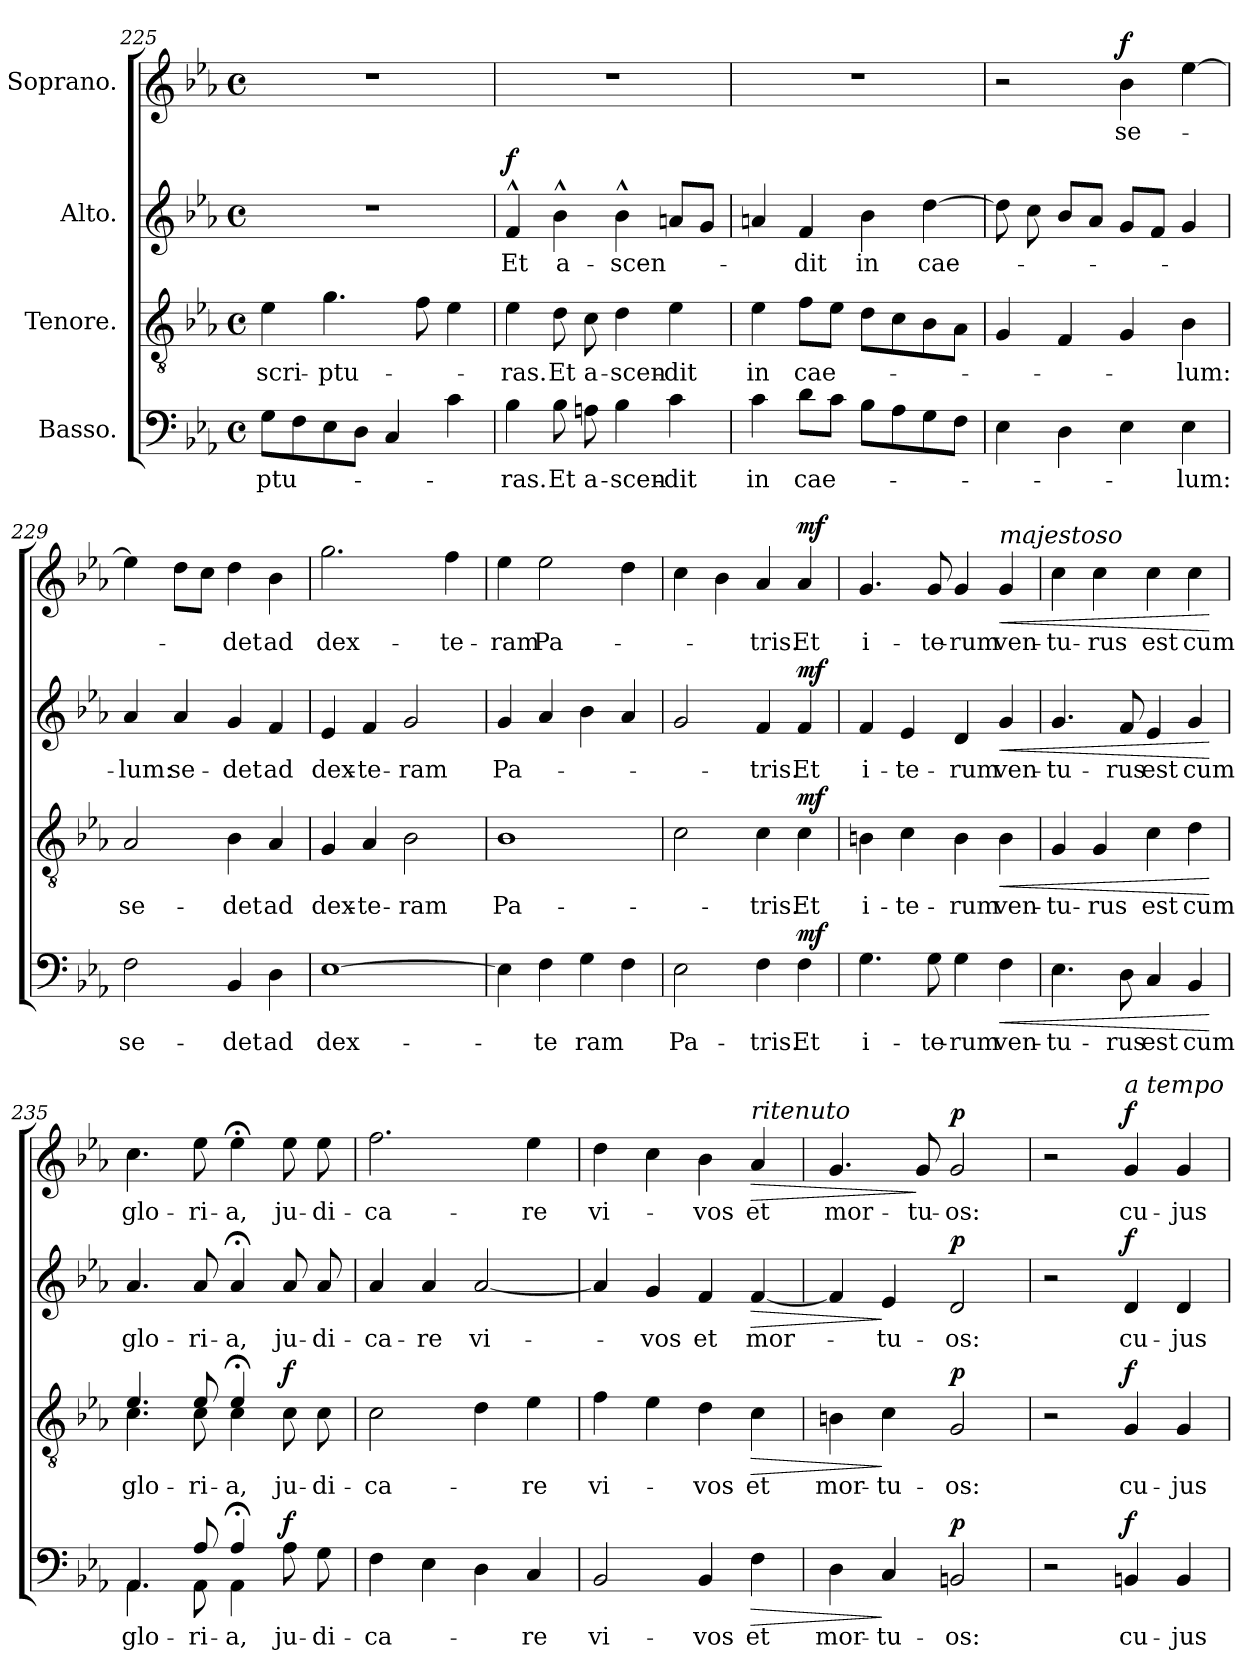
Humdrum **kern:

**kern	**text	**dynam	**kern	**text	**dynam	**kern	**text	**dynam	**kern	**text	**dynam
*part4	*part4	*part4	*part3	*part3	*part3	*part2	*part2	*part2	*part1	*part1	*part1
*staff4	*staff4	*staff4	*staff3	*staff3	*staff3	*staff2	*staff2	*staff2	*staff1	*staff1	*staff1
*I"Basso.	*	*	*I"Tenore.	*	*	*I"Alto.	*	*	*I"Soprano.	*	*
*clefF4	*	*	*clefGv2	*	*	*clefG2	*	*	*clefG2	*	*
*k[b-e-a-]	*	*	*k[b-e-a-]	*	*	*k[b-e-a-]	*	*	*k[b-e-a-]	*	*
*M4/4	*	*	*M4/4	*	*	*M4/4	*	*	*M4/4	*	*
*met(c)	*	*	*met(c)	*	*	*met(c)	*	*	*met(c)	*	*
=225	=225	=225	=225	=225	=225	=225	=225	=225	=225	=225	=225
!	!LO:LY:b	!	!	!LO:LY:b	!	!	!	!	!	!	!
8G\L	-ptu-	.	4e-\	scri-	.	1r	.	.	1r	.	.
8F\	.	.	.	.	.	.	.	.	.	.	.
!	!	!	!	!LO:LY:b	!	!	!	!	!	!	!
8E-\	.	.	4.g\	ptu-	.	.	.	.	.	.	.
8D\J	.	.	.	.	.	.	.	.	.	.	.
4C/	.	.	.	.	.	.	.	.	.	.	.
.	.	.	8f\	.	.	.	.	.	.	.	.
4c\	.	.	4e-\	.	.	.	.	.	.	.	.
=226	=226	=226	=226	=226	=226	=226	=226	=226	=226	=226	=226
!	!LO:LY:b	!	!	!LO:LY:b	!	!	!LO:LY:b	!LO:DY:a	!	!	!
4B-\	-ras.	.	4e-\	-ras.	.	4f^^/	Et	f	1r	.	.
!	!LO:LY:b	!	!	!LO:LY:b	!	!	!LO:LY:b	!	!	!	!
8B-\	Et	.	8d\	Et	.	4b-^^\	a-	.	.	.	.
!	!LO:LY:b	!	!	!LO:LY:b	!	!	!	!	!	!	!
8An\	a-	.	8c\	a-	.	.	.	.	.	.	.
!	!LO:LY:b	!	!	!LO:LY:b	!	!	!LO:LY:b	!	!	!	!
4B-\	-scen-	.	4d\	-scen-	.	4b-^^\	-scen-	.	.	.	.
!	!LO:LY:b	!	!	!LO:LY:b	!	!	!	!	!	!	!
4c\	-dit	.	4e-\	-dit	.	8an/L	.	.	.	.	.
.	.	.	.	.	.	8g/J	.	.	.	.	.
!!LO:PB:g=z
=227	=227	=227	=227	=227	=227	=227	=227	=227	=227	=227	=227
!	!LO:LY:b	!	!	!LO:LY:b	!	!	!	!	!	!	!
4c\	in	.	4e-\	in	.	4an/	.	.	1r	.	.
!	!LO:LY:b	!	!	!LO:LY:b	!	!	!LO:LY:b	!	!	!	!
8d\L	cae-	.	8f\L	cae-	.	4f/	dit	.	.	.	.
8c\J	.	.	8e-\J	.	.	.	.	.	.	.	.
!	!	!	!	!	!	!	!LO:LY:b	!	!	!	!
8B-\L	.	.	8d\L	.	.	4b-\	in	.	.	.	.
8A-\	.	.	8c\	.	.	.	.	.	.	.	.
!	!	!	!	!	!	!	!LO:LY:b	!	!	!	!
8G\	.	.	8B-\	.	.	[4dd\	cae-	.	.	.	.
8F\J	.	.	8A-\J	.	.	.	.	.	.	.	.
=228	=228	=228	=228	=228	=228	=228	=228	=228	=228	=228	=228
4E-\	.	.	4G/	.	.	8dd\]	.	.	2r	.	.
.	.	.	.	.	.	8cc\	.	.	.	.	.
4D\	.	.	4F/	.	.	8b-/L	.	.	.	.	.
.	.	.	.	.	.	8a-/J	.	.	.	.	.
!	!	!	!	!	!	!	!	!	!	!LO:LY:b	!LO:DY:a
4E-\	.	.	4G/	.	.	8g/L	.	.	4b-\	se-	f
.	.	.	.	.	.	8f/J	.	.	.	.	.
!	!LO:LY:b	!	!	!LO:LY:b	!	!	!	!	!	!	!
4E-\	lum:	.	4B-\	lum:	.	4g/	.	.	[4ee-\	.	.
=229	=229	=229	=229	=229	=229	=229	=229	=229	=229	=229	=229
!	!LO:LY:b	!	!	!LO:LY:b	!	!	!LO:LY:b	!	!	!	!
2F\	se-	.	2A-/	se-	.	4a-/	lum:	.	4ee-\]	.	.
!	!	!	!	!	!	!	!LO:LY:b	!	!	!	!
.	.	.	.	.	.	4a-/	se-	.	8dd\L	.	.
.	.	.	.	.	.	.	.	.	8cc\J	.	.
!	!LO:LY:b	!	!	!LO:LY:b	!	!	!LO:LY:b	!	!	!LO:LY:b	!
4BB-/	-det	.	4B-\	-det	.	4g/	-det	.	4dd\	-det	.
!	!LO:LY:b	!	!	!LO:LY:b	!	!	!LO:LY:b	!	!	!LO:LY:b	!
4D\	ad	.	4A-/	ad	.	4f/	ad	.	4b-\	ad	.
=230	=230	=230	=230	=230	=230	=230	=230	=230	=230	=230	=230
!	!LO:LY:b	!	!	!LO:LY:b	!	!	!LO:LY:b	!	!	!LO:LY:b	!
[1E-	dex-	.	4G/	dex-	.	4e-/	dex-	.	2.gg\	dex-	.
!	!	!	!	!LO:LY:b	!	!	!LO:LY:b	!	!	!	!
.	.	.	4A-/	-te-	.	4f/	-te-	.	.	.	.
!	!	!	!	!LO:LY:b	!	!	!LO:LY:b	!	!	!	!
.	.	.	2B-\	-ram	.	2g/	-ram	.	.	.	.
!	!	!	!	!	!	!	!	!	!	!LO:LY:b	!
.	.	.	.	.	.	.	.	.	4ff\	-te-	.
=231	=231	=231	=231	=231	=231	=231	=231	=231	=231	=231	=231
!	!	!	!	!LO:LY:b	!	!	!LO:LY:b	!	!	!LO:LY:b	!
4E-\]	.	.	1B-	Pa-	.	4g/	Pa-	.	4ee-\	ram	.
!	!LO:LY:b	!	!	!	!	!	!	!	!	!LO:LY:b	!
4F\	te	.	.	.	.	4a-/	.	.	2ee-\	Pa-	.
!	!LO:LY:b	!	!	!	!	!	!	!	!	!	!
4G\	ram	.	.	.	.	4b-\	.	.	.	.	.
4F\	.	.	.	.	.	4a-/	.	.	4dd\	.	.
=232	=232	=232	=232	=232	=232	=232	=232	=232	=232	=232	=232
!	!LO:LY:b	!	!	!	!	!	!	!	!	!	!
2E-\	Pa-	.	2c\	.	.	2g/	.	.	4cc\	.	.
.	.	.	.	.	.	.	.	.	4b-\	.	.
!	!LO:LY:b	!	!	!LO:LY:b	!	!	!LO:LY:b	!	!	!LO:LY:b	!
4F\	-tris.	.	4c\	-tris.	.	4f/	-tris.	.	4a-/	-tris.	.
!	!LO:LY:b	!LO:DY:a	!	!LO:LY:b	!LO:DY:a	!	!LO:LY:b	!LO:DY:a	!	!LO:LY:b	!LO:DY:a
4F\	Et	mf	4c\	Et	mf	4f/	Et	mf	4a-/	Et	mf
!!LO:LB:g=z
=233	=233	=233	=233	=233	=233	=233	=233	=233	=233	=233	=233
!	!LO:LY:b	!	!	!LO:LY:b	!	!	!LO:LY:b	!	!	!LO:LY:b	!
4.G\	i-	.	4Bn\	i-	.	4f/	i-	.	4.g/	i-	.
!	!	!	!	!LO:LY:b	!	!	!LO:LY:b	!	!	!	!
.	.	.	4c\	-te-	.	4e-/	-te-	.	.	.	.
!	!LO:LY:b	!	!	!	!	!	!	!	!	!LO:LY:b	!
8G\	-te-	.	.	.	.	.	.	.	8g/	-te-	.
!	!LO:LY:b	!	!	!LO:LY:b	!	!	!LO:LY:b	!	!	!LO:LY:b	!
4G\	-rum	.	4B\	-rum	.	4d/	-rum	.	4g/	-rum	.
!	!	!	!	!	!	!	!	!	!LO:TX:a:i:t=majestoso	!	!
!	!LO:LY:b	!LO:HP:b	!	!LO:LY:b	!LO:HP:b	!	!LO:LY:b	!LO:HP:b	!	!LO:LY:b	!LO:HP:b
4F\	ven-	<	4B\	ven-	<	4g/	ven-	<	4g/	ven-	<
=234	=234	=234	=234	=234	=234	=234	=234	=234	=234	=234	=234
!	!LO:LY:b	!	!	!LO:LY:b	!	!	!LO:LY:b	!	!	!LO:LY:b	!
4.E-\	-tu-	.	4G/	-tu-	.	4.g/	-tu-	.	4cc\	-tu-	.
!	!	!	!	!LO:LY:b	!	!	!	!	!	!LO:LY:b	!
.	.	.	4G/	-rus	.	.	.	.	4cc\	-rus	.
!	!LO:LY:b	!	!	!	!	!	!LO:LY:b	!	!	!	!
8D\	-rus	.	.	.	.	8f/	-rus	.	.	.	.
!	!LO:LY:b	!	!	!LO:LY:b	!	!	!LO:LY:b	!	!	!LO:LY:b	!
4C/	est	.	4c\	est	.	4e-/	est	.	4cc\	est	.
!	!LO:LY:b	!	!	!LO:LY:b	!	!	!LO:LY:b	!	!	!LO:LY:b	!
4BB-/	cum	.	4d\	cum	.	4g/	cum	.	4cc\	cum	.
.	.	[	.	.	[	.	.	[	.	.	[
=235	=235	=235	=235	=235	=235	=235	=235	=235	=235	=235	=235
!	!LO:LY:b	!	!	!LO:LY:b	!	!	!LO:LY:b	!	!	!LO:LY:b	!
*^	*	*	*^	*	*	*	*	*	*	*	*
4.AA-/	4.AA-\	glo-	.	4.e-/	4.c\	glo-	.	4.a-/	glo-	.	4.cc\	glo-	.
!	!	!LO:LY:b	!	!	!	!LO:LY:b	!	!	!LO:LY:b	!	!	!LO:LY:b	!
8A-/	8AA-\	-ri-	.	8e-/	8c\	-ri-	.	8a-/	-ri-	.	8ee-\	-ri-	.
!	!	!LO:LY:b	!	!	!	!LO:LY:b	!	!	!LO:LY:b	!	!	!LO:LY:b	!
4A-;</	4AA-\	-a,	.	4e-;</	4c\	-a,	.	4a-;</	-a,	.	4ee-;<\	-a,	.
!	!	!LO:LY:b	!LO:DY:a	!	!	!LO:LY:b	!LO:DY:a	!	!LO:LY:b	!	!	!LO:LY:b	!
8A-\	4ryy	ju-	f	8c\	4ryy	ju-	f	8a-/	ju-	.	8ee-\	ju-	.
!	!	!LO:LY:b	!	!	!	!LO:LY:b	!	!	!LO:LY:b	!	!	!LO:LY:b	!
8G\	.	-di-	.	8c\	.	-di-	.	8a-/	-di-	.	8ee-\	-di-	.
*v	*v	*	*	*	*	*	*	*	*	*	*	*	*
*	*	*	*v	*v	*	*	*	*	*	*	*	*
=236	=236	=236	=236	=236	=236	=236	=236	=236	=236	=236	=236
!	!LO:LY:b	!	!	!LO:LY:b	!	!	!LO:LY:b	!	!	!LO:LY:b	!
4F\	-ca-	.	2c\	-ca-	.	4a-/	-ca-	.	2.ff\	-ca-	.
!	!	!	!	!	!	!	!LO:LY:b	!	!	!	!
4E-\	.	.	.	.	.	4a-/	-re	.	.	.	.
!	!	!	!	!	!	!	!LO:LY:b	!	!	!	!
4D\	.	.	4d\	.	.	[2a-/	vi-	.	.	.	.
!	!LO:LY:b	!	!	!LO:LY:b	!	!	!	!	!	!LO:LY:b	!
4C/	-re	.	4e-\	-re	.	.	.	.	4ee-\	-re	.
=237	=237	=237	=237	=237	=237	=237	=237	=237	=237	=237	=237
!	!LO:LY:b	!	!	!LO:LY:b	!	!	!	!	!	!LO:LY:b	!
2BB-/	vi-	.	4f\	vi-	.	4a-/]	.	.	4dd\	vi-	.
!	!	!	!	!	!	!	!LO:LY:b	!	!	!	!
.	.	.	4e-\	.	.	4g/	-vos	.	4cc\	.	.
!	!LO:LY:b	!	!	!LO:LY:b	!	!	!LO:LY:b	!	!	!LO:LY:b	!
4BB-/	vos	.	4d\	-vos	.	4f/	et	.	4b-\	-vos	.
!	!	!	!	!	!	!	!	!	!LO:TX:a:i:t=ritenuto	!	!
!	!LO:LY:b	!LO:HP:b	!	!LO:LY:b	!LO:HP:b	!	!LO:LY:b	!LO:HP:b	!	!LO:LY:b	!LO:HP:b
4F\	et	>	4c\	et	>	[4f/	mor-	>	4a-/	et	>
=238	=238	=238	=238	=238	=238	=238	=238	=238	=238	=238	=238
!	!LO:LY:b	!	!	!LO:LY:b	!	!	!	!	!	!LO:LY:b	!
4D\	mor-	.	4Bn\	mor-	.	4f/]	.	.	4.g/	mor-	.
!	!LO:LY:b	!	!	!LO:LY:b	!	!	!LO:LY:b	!	!	!	!
4C/	-tu-	]	4c\	-tu-	]	4e-/	-tu-	]	.	.	.
!	!	!	!	!	!	!	!	!	!	!LO:LY:b	!
.	.	.	.	.	.	.	.	.	8g/	-tu-	]
!	!LO:LY:b	!LO:DY:a	!	!LO:LY:b	!LO:DY:a	!	!LO:LY:b	!LO:DY:a	!	!LO:LY:b	!LO:DY:a
2BBn/	-os:	p	2G/	-os:	p	2d/	-os:	p	2g/	-os:	p
!!LO:LB:g=z
=239	=239	=239	=239	=239	=239	=239	=239	=239	=239	=239	=239
2r	.	.	2r	.	.	2r	.	.	2r	.	.
!	!	!	!	!	!	!	!	!	!LO:TX:a:i:t=a tempo	!	!
!	!LO:LY:b	!LO:DY:a	!	!LO:LY:b	!LO:DY:a	!	!LO:LY:b	!LO:DY:a	!	!LO:LY:b	!LO:DY:a
4BBn/	cu-	f	4G/	cu-	f	4d/	cu-	f	4g/	cu-	f
!	!LO:LY:b	!	!	!LO:LY:b	!	!	!LO:LY:b	!	!	!LO:LY:b	!
4BB/	-jus	.	4G/	-jus	.	4d/	-jus	.	4g/	-jus	.
=	=	=	=	=	=	=	=	=	=	=	=
*-	*-	*-	*-	*-	*-	*-	*-	*-	*-	*-	*-
